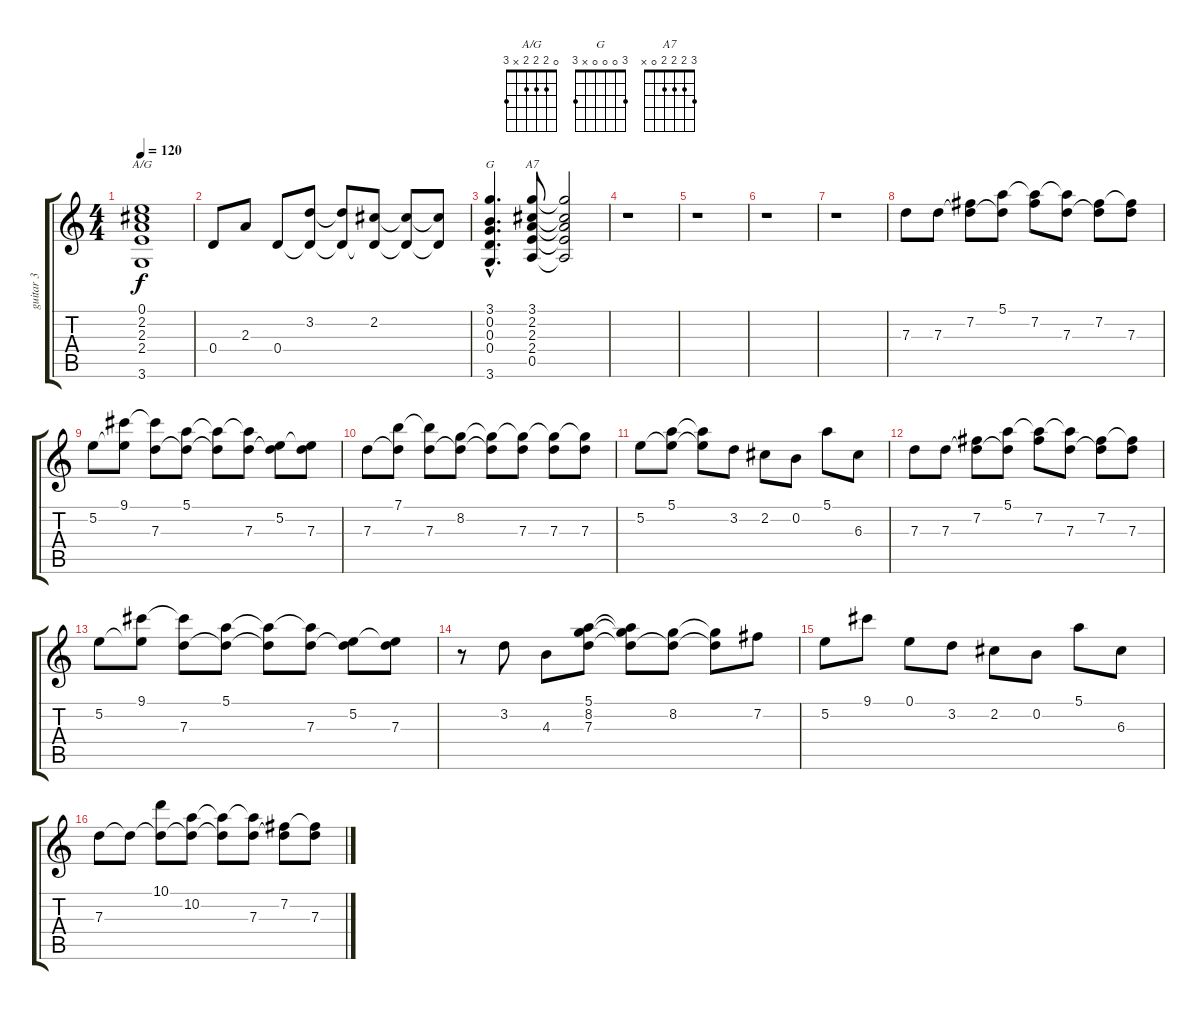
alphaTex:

\track ("guitar 3" "guitar 3") {instrument electricguitarclean}
\staff {score tabs}
\tuning (E4 B3 G3 D3 A2 E2) {hide}
\chord ("A/G" 0 2 2 2 x 3)
\chord ("G" 3 0 0 0 x 3)
\chord ("A7" 3 2 2 2 0 x)
\ts (4 4)
\tempo 120
\clef g2
\ks c
(0.1 2.2 2.3 2.4 3.6).1{ch "A/G" dy f} |
0.4.8 2.3.8 0.4.8 (3.2 0.4{t}).8 (3.2{t} 0.4{t}).8 (2.2 0.4{t}).8 (2.2{t} 0.4{t}).8 (2.2{t} 0.4{t}).8 |
(3.1{hac} 0.2{hac} 0.3{hac} 0.4{hac} 3.6{hac}).4{d ch "G"} (3.1 2.2 2.3 2.4 0.5).8{ch "A7"} (3.1{t} 2.2{t} 2.3{t} 2.4{t} 0.5{t}).2 |
r.1 |
r.1 |
r.1 |
r.1 |
7.3.8 7.3.8 (7.2 7.3{t}).8 (5.1 7.3{t}).8 (5.1{t} 7.2).8 (5.1{t} 7.3).8 (7.2 7.3{t}).8 (7.2{t} 7.3).8 |
5.2.8 (9.1 5.2{t}).8 (9.1{t} 7.3).8 (5.1 7.3{t}).8 (5.1{t} 7.3{t}).8 (5.1{t} 7.3).8 (5.2 7.3{t}).8 (5.2{t} 7.3).8 |
7.3.8 (7.1 7.3{t}).8 (7.1{t} 7.3).8 (8.2 7.3{t}).8 (8.2{t} 7.3{t}).8 (8.2{t} 7.3).8 (8.2{t} 7.3).8 (8.2{t} 7.3).8 |
5.2.8 (5.1 5.2{t}).8 (5.1{t} 5.2{t}).8 3.2.8 2.2.8 0.2.8 5.1.8 6.3.8 |
7.3.8 7.3.8 (7.2 7.3{t}).8 (5.1 7.3{t}).8 (5.1{t} 7.2).8 (5.1{t} 7.3).8 (7.2 7.3{t}).8 (7.2{t} 7.3).8 |
5.2.8 (9.1 5.2{t}).8 (9.1{t} 7.3).8 (5.1 7.3{t}).8 (5.1{t} 7.3{t}).8 (5.1{t} 7.3).8 (5.2 7.3{t}).8 (5.2{t} 7.3).8 |
r.8 3.2.8 4.3.8 (5.1 8.2 7.3).8 (5.1{t} 8.2{t} 7.3{t}).8 (8.2 7.3{t}).8 (8.2{t} 7.3{t}).8 7.2.8 |
5.2.8 9.1.8 0.1.8 3.2.8 2.2.8 0.2.8 5.1.8 6.3.8 |
7.3.8 7.3{t}.8 (10.1 7.3{t}).8 (10.2 7.3{t}).8 (10.2{t} 7.3{t}).8 (10.2{t} 7.3).8 (7.2 7.3{t}).8 (7.2{t} 7.3).8
